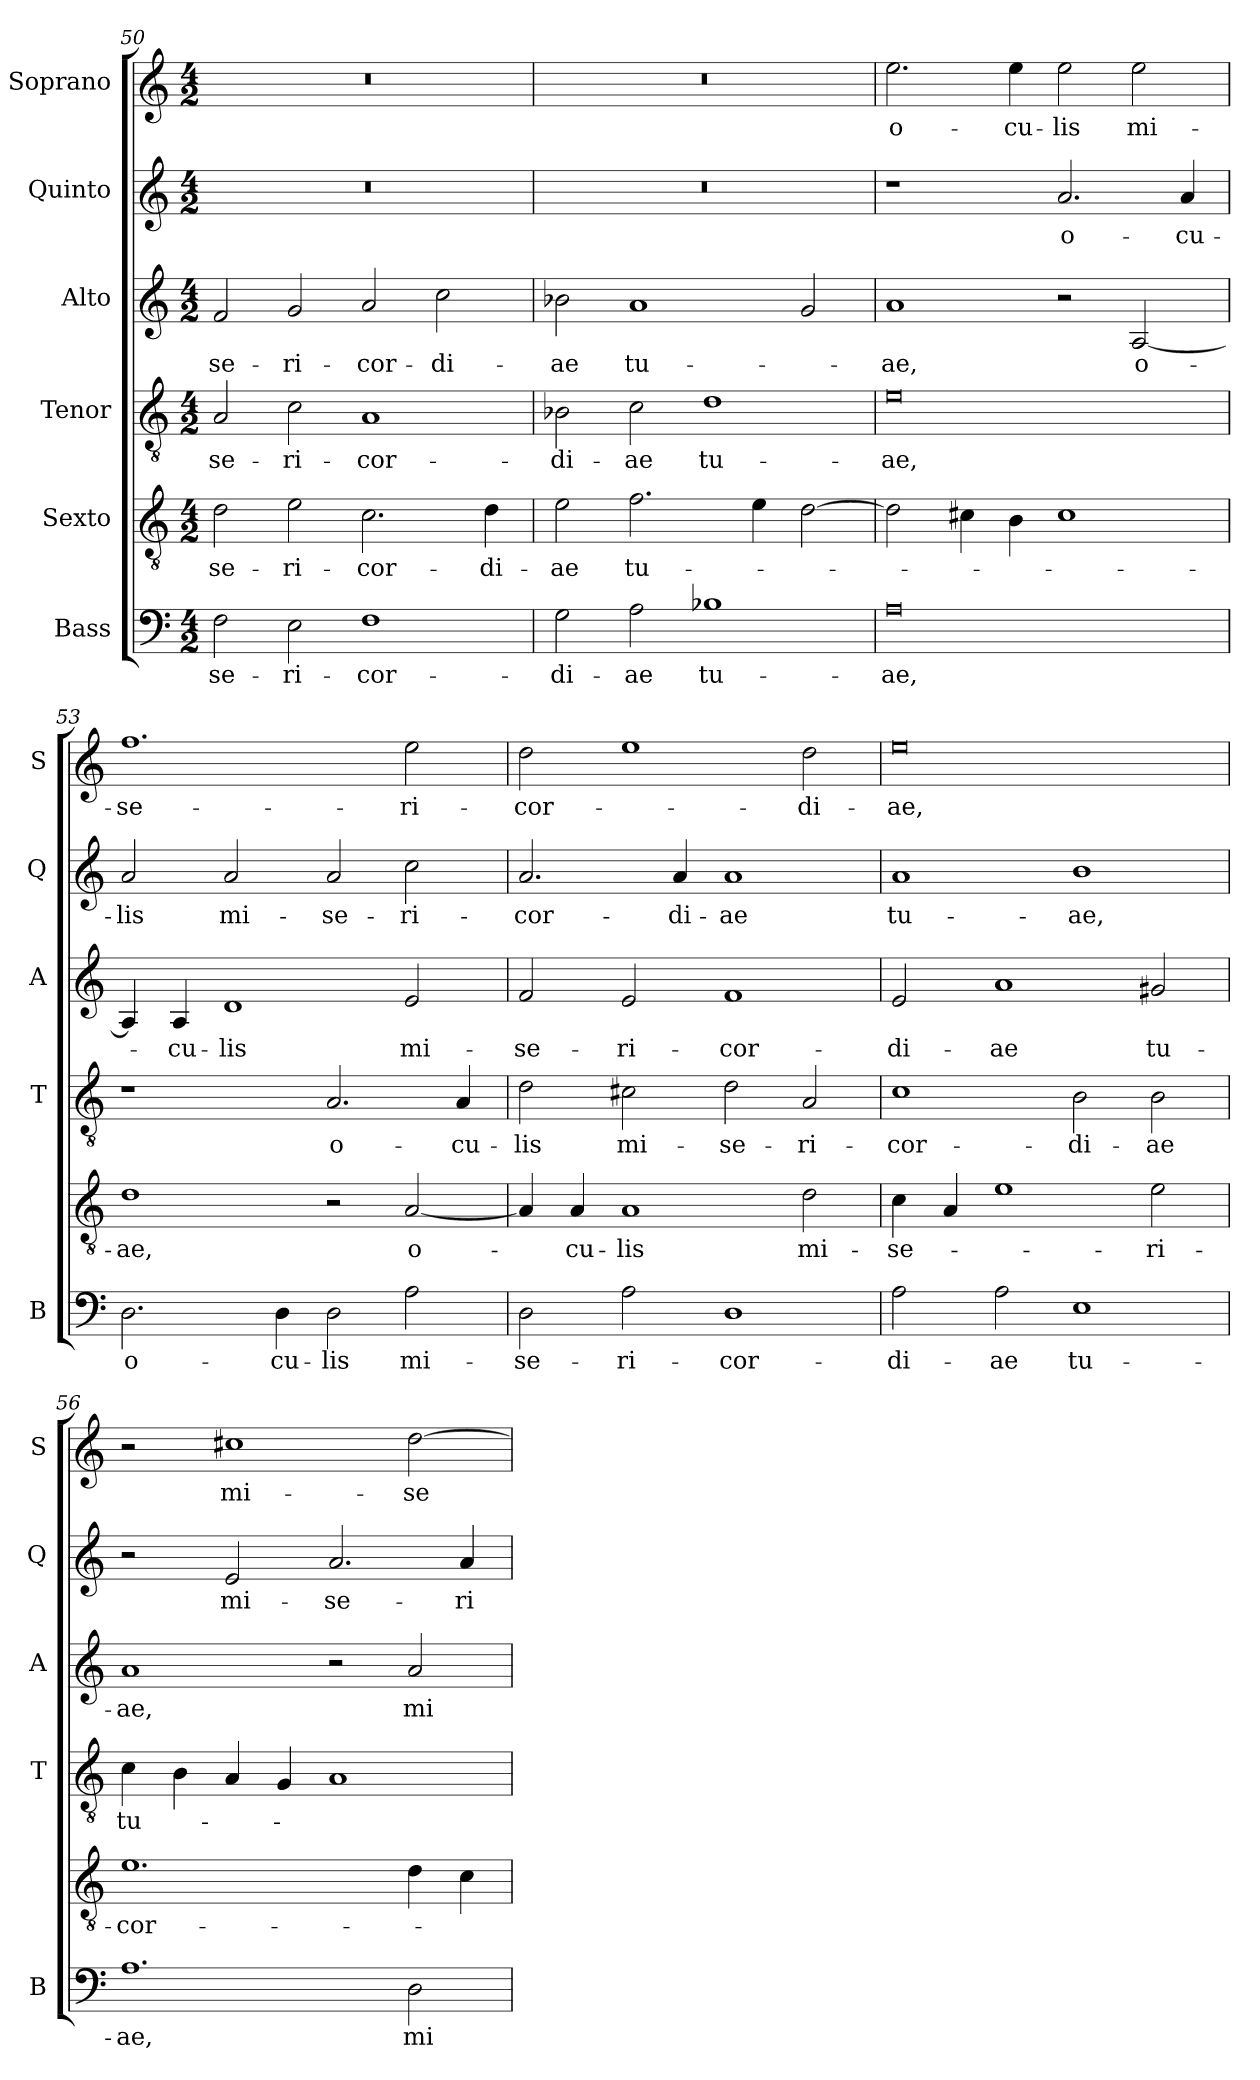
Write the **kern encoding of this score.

**kern	**text	**kern	**text	**kern	**text	**kern	**text	**kern	**text	**kern	**text
*part6	*part6	*part5	*part5	*part4	*part4	*part3	*part3	*part2	*part2	*part1	*part1
*staff6	*staff6	*staff5	*staff5	*staff4	*staff4	*staff3	*staff3	*staff2	*staff2	*staff1	*staff1
*I"Bass	*	*I"Sexto	*	*I"Tenor	*	*I"Alto	*	*I"Quinto	*	*I"Soprano	*
*I'B	*	*	*	*I'T	*	*I'A	*	*I'Q	*	*I'S	*
!!LO:PB:g=z
*clefF4	*	*clefGv2	*	*clefGv2	*	*clefG2	*	*clefG2	*	*clefG2	*
*k[]	*	*k[]	*	*k[]	*	*k[]	*	*k[]	*	*k[]	*
*C:	*	*C:	*	*C:	*	*C:	*	*C:	*	*C:	*
*M4/2	*	*M4/2	*	*M4/2	*	*M4/2	*	*M4/2	*	*M4/2	*
=50	=50	=50	=50	=50	=50	=50	=50	=50	=50	=50	=50
!	!LO:LY:b	!	!LO:LY:b	!	!LO:LY:b	!	!LO:LY:b	!	!	!	!
2F\	-se-	2d\	-se-	2A/	-se-	2f/	-se-	0r	.	0r	.
!	!LO:LY:b	!	!LO:LY:b	!	!LO:LY:b	!	!LO:LY:b	!	!	!	!
2E\	-ri-	2e\	-ri-	2c\	-ri-	2g/	-ri-	.	.	.	.
!	!LO:LY:b	!	!LO:LY:b	!	!LO:LY:b	!	!LO:LY:b	!	!	!	!
1F	-cor-	2.c\	-cor-	1A	-cor-	2a/	-cor-	.	.	.	.
!	!	!	!	!	!	!	!LO:LY:b	!	!	!	!
.	.	.	.	.	.	2cc\	-di-	.	.	.	.
!	!	!	!LO:LY:b	!	!	!	!	!	!	!	!
.	.	4d\	-di-	.	.	.	.	.	.	.	.
=51	=51	=51	=51	=51	=51	=51	=51	=51	=51	=51	=51
!	!LO:LY:b	!	!LO:LY:b	!	!LO:LY:b	!	!LO:LY:b	!	!	!	!
2G\	-di-	2e\	-ae	2B-X\	-di-	2b-X\	-ae	0r	.	0r	.
!	!LO:LY:b	!	!LO:LY:b	!	!LO:LY:b	!	!LO:LY:b	!	!	!	!
2A\	-ae	2.f\	tu-	2c\	-ae	1a	tu-	.	.	.	.
!	!LO:LY:b	!	!	!	!LO:LY:b	!	!	!	!	!	!
1B-X	tu-	.	.	1d	tu-	.	.	.	.	.	.
.	.	4e\	.	.	.	.	.	.	.	.	.
.	.	[2d\	.	.	.	2g/	.	.	.	.	.
=52	=52	=52	=52	=52	=52	=52	=52	=52	=52	=52	=52
!	!LO:LY:b	!	!	!	!LO:LY:b	!	!LO:LY:b	!	!	!	!LO:LY:b
0A	-ae,	2d\]	.	0e	-ae,	1a	-ae,	1r	.	2.ee\	o-
.	.	4c#X\	.	.	.	.	.	.	.	.	.
!	!	!	!	!	!	!	!	!	!	!	!LO:LY:b
.	.	4B\	.	.	.	.	.	.	.	4ee\	-cu-
!	!	!	!	!	!	!	!	!	!LO:LY:b	!	!LO:LY:b
.	.	1c#	.	.	.	2r	.	2.a/	o-	2ee\	-lis
!	!	!	!	!	!	!	!LO:LY:b	!	!	!	!LO:LY:b
.	.	.	.	.	.	[2A/	o-	.	.	2ee\	mi-
!	!	!	!	!	!	!	!	!	!LO:LY:b	!	!
.	.	.	.	.	.	.	.	4a/	-cu-	.	.
=53	=53	=53	=53	=53	=53	=53	=53	=53	=53	=53	=53
!	!LO:LY:b	!	!LO:LY:b	!	!	!	!	!	!LO:LY:b	!	!LO:LY:b
2.D\	o-	1d	-ae,	1r	.	4A/]	.	2a/	-lis	1.ff	-se-
!	!	!	!	!	!	!	!LO:LY:b	!	!	!	!
.	.	.	.	.	.	4A/	-cu-	.	.	.	.
!	!	!	!	!	!	!	!LO:LY:b	!	!LO:LY:b	!	!
.	.	.	.	.	.	1d	-lis	2a/	mi-	.	.
!	!LO:LY:b	!	!	!	!	!	!	!	!	!	!
4D\	-cu-	.	.	.	.	.	.	.	.	.	.
!	!LO:LY:b	!	!	!	!LO:LY:b	!	!	!	!LO:LY:b	!	!
2D\	-lis	2r	.	2.A/	o-	.	.	2a/	-se-	.	.
!	!LO:LY:b	!	!LO:LY:b	!	!	!	!LO:LY:b	!	!LO:LY:b	!	!LO:LY:b
2A\	mi-	[2A/	o-	.	.	2e/	mi-	2cc\	-ri-	2ee\	-ri-
!	!	!	!	!	!LO:LY:b	!	!	!	!	!	!
.	.	.	.	4A/	-cu-	.	.	.	.	.	.
=54	=54	=54	=54	=54	=54	=54	=54	=54	=54	=54	=54
!	!LO:LY:b	!	!	!	!LO:LY:b	!	!LO:LY:b	!	!LO:LY:b	!	!LO:LY:b
2D\	-se-	4A/]	.	2d\	-lis	2f/	-se-	2.a/	-cor-	2dd\	-cor-
!	!	!	!LO:LY:b	!	!	!	!	!	!	!	!
.	.	4A/	-cu-	.	.	.	.	.	.	.	.
!	!LO:LY:b	!	!LO:LY:b	!	!LO:LY:b	!	!LO:LY:b	!	!	!	!
2A\	-ri-	1A	-lis	2c#X\	mi-	2e/	-ri-	.	.	1ee	.
!	!	!	!	!	!	!	!	!	!LO:LY:b	!	!
.	.	.	.	.	.	.	.	4a/	-di-	.	.
!	!LO:LY:b	!	!	!	!LO:LY:b	!	!LO:LY:b	!	!LO:LY:b	!	!
1D	-cor-	.	.	2d\	-se-	1f	-cor-	1a	-ae	.	.
!	!	!	!LO:LY:b	!	!LO:LY:b	!	!	!	!	!	!LO:LY:b
.	.	2d\	mi-	2A/	-ri-	.	.	.	.	2dd\	-di-
!!LO:LB:g=z
=55	=55	=55	=55	=55	=55	=55	=55	=55	=55	=55	=55
!	!LO:LY:b	!	!LO:LY:b	!	!LO:LY:b	!	!LO:LY:b	!	!LO:LY:b	!	!LO:LY:b
2A\	-di-	4c\	-se-	1c	-cor-	2e/	-di-	1a	tu-	0ee	-ae,
.	.	4A/	.	.	.	.	.	.	.	.	.
!	!LO:LY:b	!	!	!	!	!	!LO:LY:b	!	!	!	!
2A\	-ae	1e	.	.	.	1a	-ae	.	.	.	.
!	!LO:LY:b	!	!	!	!LO:LY:b	!	!	!	!LO:LY:b	!	!
1E	tu-	.	.	2B\	-di-	.	.	1b	-ae,	.	.
!	!	!	!LO:LY:b	!	!LO:LY:b	!	!LO:LY:b	!	!	!	!
.	.	2e\	-ri-	2B\	-ae	2g#X/	tu-	.	.	.	.
=56	=56	=56	=56	=56	=56	=56	=56	=56	=56	=56	=56
!	!LO:LY:b	!	!LO:LY:b	!	!LO:LY:b	!	!LO:LY:b	!	!	!	!
1.A	-ae,	1.e	-cor-	4c\	tu-	1a	-ae,	2r	.	2r	.
.	.	.	.	4B\	.	.	.	.	.	.	.
!	!	!	!	!	!	!	!	!	!LO:LY:b	!	!LO:LY:b
.	.	.	.	4A/	.	.	.	2e/	mi-	1cc#X	mi-
.	.	.	.	4G/	.	.	.	.	.	.	.
!	!	!	!	!	!	!	!	!	!LO:LY:b	!	!
.	.	.	.	1A	.	2r	.	2.a/	-se-	.	.
!	!LO:LY:b	!	!	!	!	!	!LO:LY:b	!	!	!	!LO:LY:b
2D\	mi-	4d\	.	.	.	2a/	mi-	.	.	[2dd\	-se-
!	!	!	!	!	!	!	!	!	!LO:LY:b	!	!
.	.	4c\	.	.	.	.	.	4a/	-ri-	.	.
=	=	=	=	=	=	=	=	=	=	=	=
*-	*-	*-	*-	*-	*-	*-	*-	*-	*-	*-	*-
